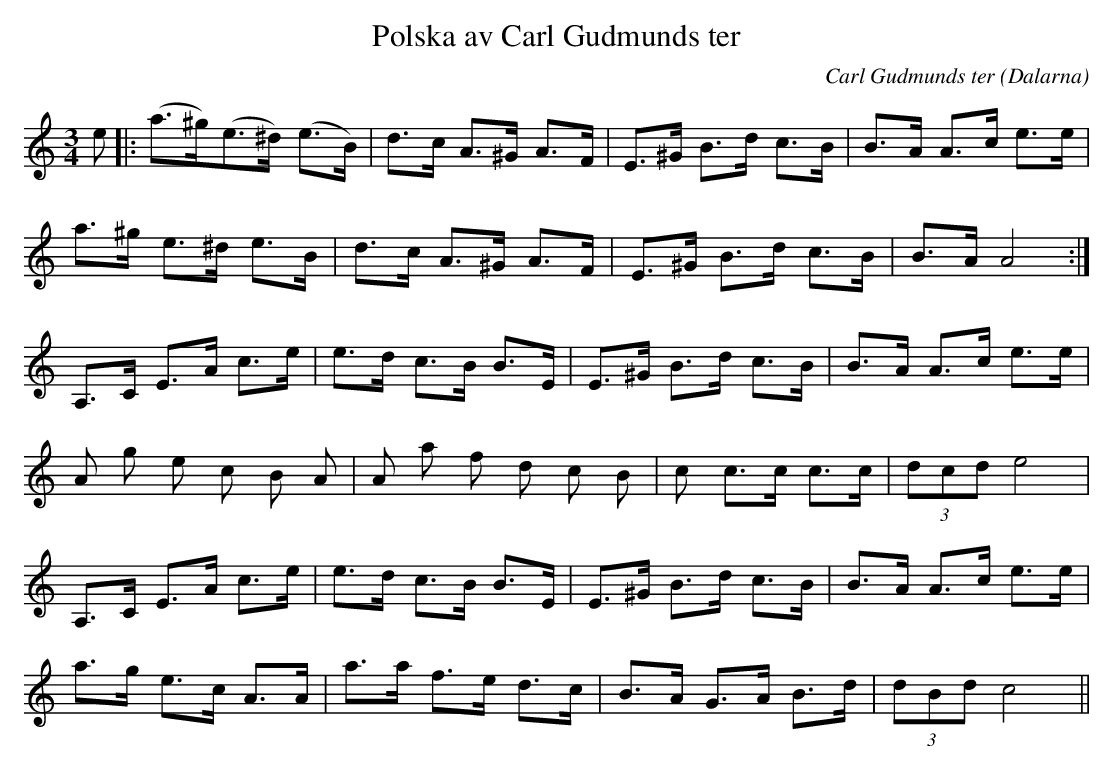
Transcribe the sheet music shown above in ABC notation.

X:1
T:Polska av Carl Gudmunds ter
C:Carl Gudmunds ter
O:Dalarna
M:3/4
L:1/8
K:Am
e|:(a>^g)(e>^d) (e>B)|d>c A>^G A>F|E>^G B>d c>B|B>A A>c e>e|
a>^g e>^d e>B|d>c A>^G A>F|E>^G B>d c>B|B>A A4:|
A,>C E>A c>e|e>d c>B B>E|E>^G B>d c>B|B>A A>c e>e|
A g e c B A|A a f d c B|c c>c c>c|(3 dcd e4|
A,>C E>A c>e|e>d c>B B>E|E>^G B>d c>B|B>A A>c e>e|
a>g e>c A>A|a>a f>e d>c|B>A G>A B>d|(3 dBd c4||
